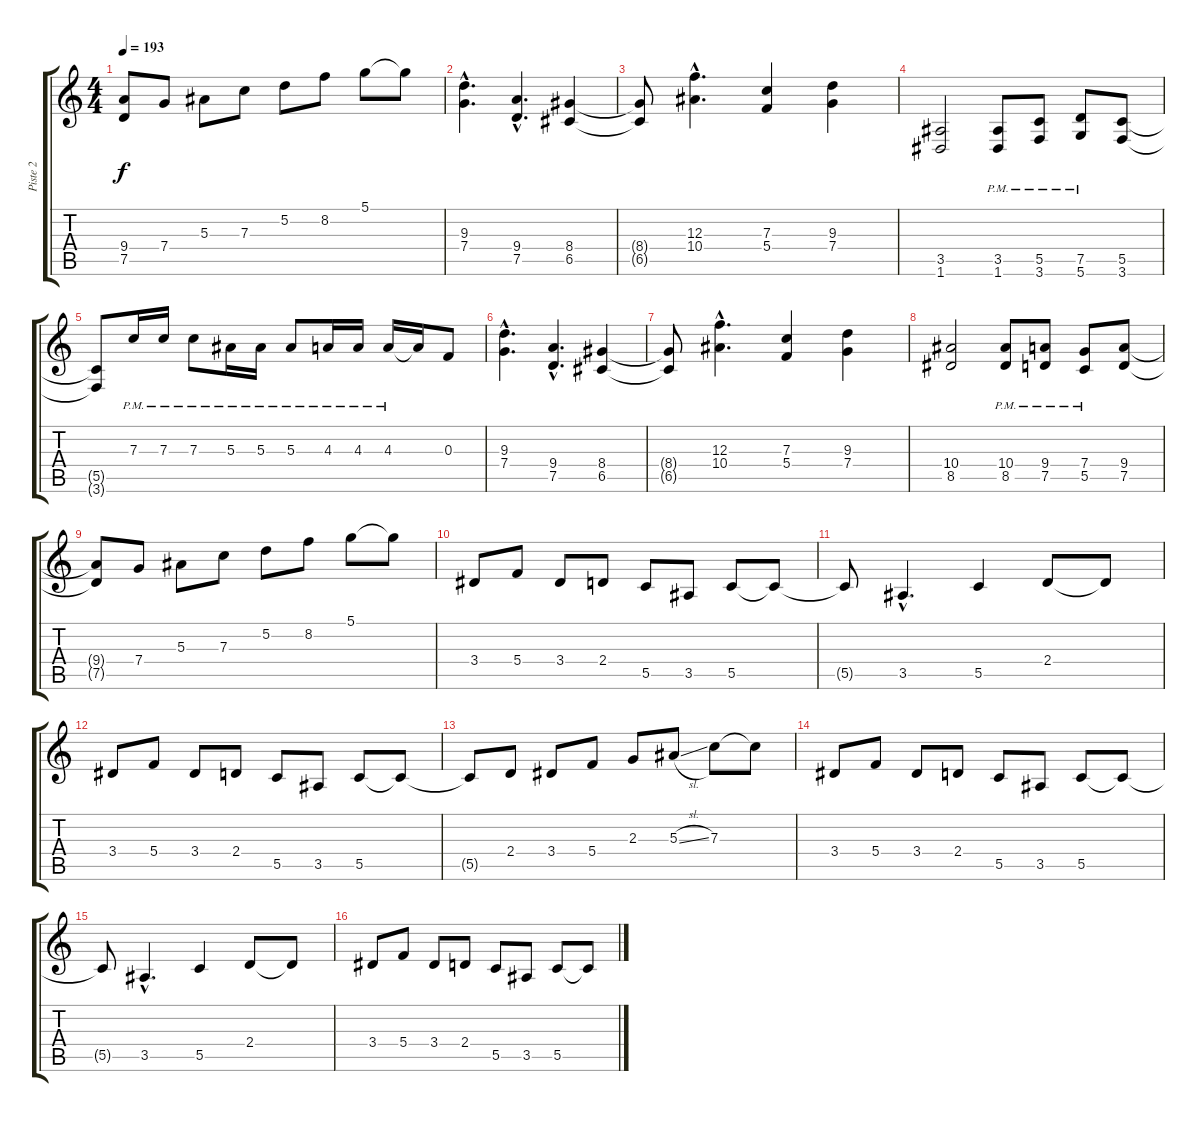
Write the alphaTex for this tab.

\track ("Piste 2" "Piste 2") {instrument distortionguitar}
\staff {score tabs}
\tuning (D4 A3 F3 C3 G2 D2) {hide}
\ts (4 4)
\tempo 193
\clef g2
\ks c
(9.4{t} 7.5{t}).8{dy f} 7.4.8 5.3.8 7.3.8 5.2.8 8.2.8 5.1.8 5.1{t}.8 |
(9.3{hac} 7.4{hac}).4{d} (9.4{hac} 7.5{hac}).4{d} (8.4 6.5).4 |
(8.4{t} 6.5{t}).8 (12.3{hac} 10.4{hac}).4{d} (7.3 5.4).4 (9.3 7.4).4 |
(3.5 1.6).2 (3.5{pm} 1.6{pm}).8 (5.5{pm} 3.6{pm}).8 (7.5{pm} 5.6{pm}).8 (5.5 3.6).8 |
(5.5{t} 3.6{t}).8 7.3{pm}.16 7.3{pm}.16 7.3{pm}.8 5.3{pm}.16 5.3{pm}.16 5.3{pm}.8 4.3{pm}.16 4.3{pm}.16 4.3{pm}.16 4.3{t}.16 0.3.8 |
(9.3{hac} 7.4{hac}).4{d} (9.4{hac} 7.5{hac}).4{d} (8.4 6.5).4 |
(8.4{t} 6.5{t}).8 (12.3{hac} 10.4{hac}).4{d} (7.3 5.4).4 (9.3 7.4).4 |
(10.4 8.5).2 (10.4{pm} 8.5{pm}).8 (9.4{pm} 7.5{pm}).8 (7.4{pm} 5.5{pm}).8 (9.4 7.5).8 |
(9.4{t} 7.5{t}).8 7.4.8 5.3.8 7.3.8 5.2.8 8.2.8 5.1.8 5.1{t}.8 |
3.4.8 5.4.8 3.4.8 2.4.8 5.5.8 3.5.8 5.5.8 5.5{t}.8 |
5.5{t}.8 3.5{hac}.4{d} 5.5.4 2.4.8 2.4{t}.8 |
3.4.8 5.4.8 3.4.8 2.4.8 5.5.8 3.5.8 5.5.8 5.5{t}.8 |
5.5{t}.8 2.4.8 3.4.8 5.4.8 2.3.8 5.3{sl}.8 7.3.8 7.3{t}.8 |
3.4.8 5.4.8 3.4.8 2.4.8 5.5.8 3.5.8 5.5.8 5.5{t}.8 |
5.5{t}.8 3.5{hac}.4{d} 5.5.4 2.4.8 2.4{t}.8 |
3.4.8 5.4.8 3.4.8 2.4.8 5.5.8 3.5.8 5.5.8 5.5{t}.8
